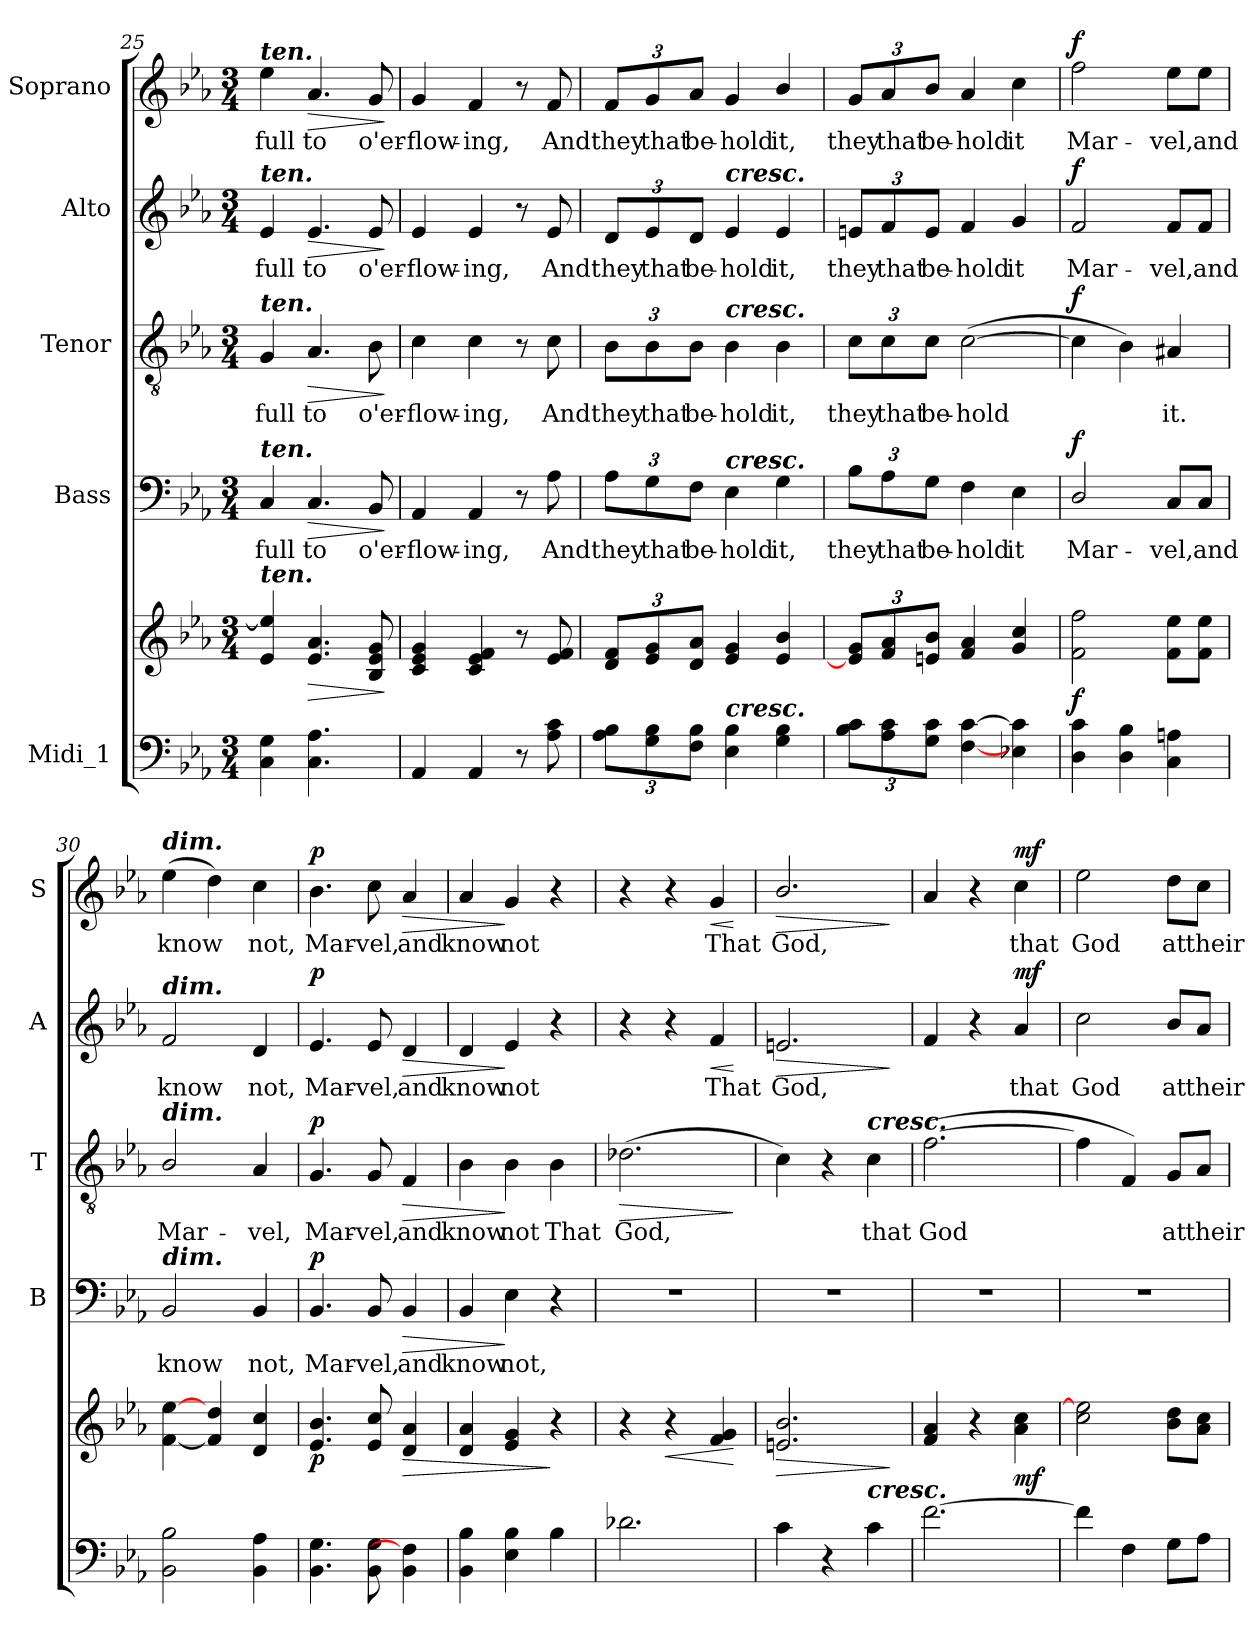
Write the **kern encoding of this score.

**kern	**kern	**dynam	**kern	**text	**dynam	**kern	**text	**dynam	**kern	**text	**dynam	**kern	**text	**dynam
*part5	*part5	*part5	*part4	*part4	*part4	*part3	*part3	*part3	*part2	*part2	*part2	*part1	*part1	*part1
*staff6	*staff5	*staff5/6	*staff4	*staff4	*staff4	*staff3	*staff3	*staff3	*staff2	*staff2	*staff2	*staff1	*staff1	*staff1
*I"Midi_1	*	*	*I"Bass	*	*	*I"Tenor	*	*	*I"Alto	*	*	*I"Soprano	*	*
*	*	*	*I'B	*	*	*I'T	*	*	*I'A	*	*	*I'S	*	*
*clefF4	*clefG2	*	*clefF4	*	*	*clefGv2	*	*	*clefG2	*	*	*clefG2	*	*
*k[b-e-a-]	*k[b-e-a-]	*	*k[b-e-a-]	*	*	*k[b-e-a-]	*	*	*k[b-e-a-]	*	*	*k[b-e-a-]	*	*
*E-:	*E-:	*	*E-:	*	*	*E-:	*	*	*E-:	*	*	*E-:	*	*
*M3/4	*M3/4	*	*M3/4	*	*	*M3/4	*	*	*M3/4	*	*	*M3/4	*	*
=25	=25	=25	=25	=25	=25	=25	=25	=25	=25	=25	=25	=25	=25	=25
!	!	!	!	!	!	!	!	!	!	!	!	!LO:TX:a:Bi:t=ten.	!	!
!	!	!	!	!	!	!	!	!	!LO:TX:a:Bi:t=ten.	!	!	!	!	!
!	!	!	!	!	!	!LO:TX:a:Bi:t=ten.	!	!	!	!	!	!	!	!
!	!	!	!LO:TX:a:Bi:t=ten.	!	!	!	!	!	!	!	!	!	!	!
!	!LO:TX:a:Bi:t=ten.	!	!	!	!	!	!	!	!	!	!	!	!	!
!	!	!	!	!LO:LY:b	!	!	!LO:LY:b	!	!	!LO:LY:b	!	!	!LO:LY:b	!
4C\ 4G\	4e-/ 4ee-/]	.	4C/	full	.	4G/	full	.	4e-/	full	.	4ee-\	full	.
!	!	!LO:HP:b	!	!LO:LY:b	!LO:HP:b	!	!LO:LY:b	!LO:HP:b	!	!LO:LY:b	!LO:HP:b	!	!LO:LY:b	!LO:HP:b
4.C\ 4.A-\	4.e-/ 4.a-/	>	4.C/	to	>	4.A-/	to	>	4.e-/	to	>	4.a-/	to	>
!	!	!	!	!LO:LY:b	!	!	!LO:LY:b	!	!	!LO:LY:b	!	!	!LO:LY:b	!
8ryy	8B-/ 8e-/ 8g/	.	8BB-/	o'er-	.	8B-\	o'er-	.	8e-/	o'er-	.	8g/	o'er-	.
.	.	]	.	.	]	.	.	]	.	.	]	.	.	]
=26	=26	=26	=26	=26	=26	=26	=26	=26	=26	=26	=26	=26	=26	=26
!	!	!	!	!LO:LY:b	!	!	!LO:LY:b	!	!	!LO:LY:b	!	!	!LO:LY:b	!
4AA-/	4c/ 4e-/ 4g/	.	4AA-/	-flow-	.	4c\	-flow-	.	4e-/	-flow-	.	4g/	-flow-	.
!	!	!	!	!LO:LY:b	!	!	!LO:LY:b	!	!	!LO:LY:b	!	!	!LO:LY:b	!
4AA-/	4c/ 4e-/ 4f/	.	4AA-/	-ing,	.	4c\	-ing,	.	4e-/	-ing,	.	4f/	-ing,	.
8r	8r	.	8r	.	.	8r	.	.	8r	.	.	8r	.	.
!	!	!	!	!LO:LY:b	!	!	!LO:LY:b	!	!	!LO:LY:b	!	!	!LO:LY:b	!
8A-\ 8c\	8e-/ 8f/	.	8A-\	And	.	8c\	And	.	8e-/	And	.	8f/	And	.
=27	=27	=27	=27	=27	=27	=27	=27	=27	=27	=27	=27	=27	=27	=27
*Xbrackettup	*Xbrackettup	*	*Xbrackettup	*	*	*	*	*	*	*	*	*	*	*
!	!	!	!	!LO:LY:b	!	!	!	!	!	!	!	!	!	!
*	*	*	*	*	*	*Xbrackettup	*	*	*	*	*	*	*	*
!	!	!	!	!	!	!	!LO:LY:b	!	!	!	!	!	!	!
*	*	*	*	*	*	*	*	*	*Xbrackettup	*	*	*	*	*
!	!	!	!	!	!	!	!	!	!	!LO:LY:b	!	!	!	!
*	*	*	*	*	*	*	*	*	*	*	*	*Xbrackettup	*	*
!	!	!	!	!	!	!	!	!	!	!	!	!	!LO:LY:b	!
12A-\ 12B-\L	12d/ 12f/L	.	12A-\L	they	.	12B-\L	they	.	12d/L	they	.	12f/L	they	.
!	!	!	!	!LO:LY:b	!	!	!LO:LY:b	!	!	!LO:LY:b	!	!	!LO:LY:b	!
12G\ 12B-\	12e-/ 12g/	.	12G\	that	.	12B-\	that	.	12e-/	that	.	12g/	that	.
!	!	!	!	!LO:LY:b	!	!	!LO:LY:b	!	!	!LO:LY:b	!	!	!LO:LY:b	!
12F\ 12B-\J	12d/ 12a-/J	.	12F\J	be-	.	12B-\J	be-	.	12d/J	be-	.	12a-/J	be-	.
!	!	!	!	!	!	!	!	!	!LO:TX:a:Bi:t=cresc.	!	!	!	!	!
!	!	!	!	!	!	!LO:TX:a:Bi:t=cresc.	!	!	!	!	!	!	!	!
!	!	!	!LO:TX:a:Bi:t=cresc.	!	!	!	!	!	!	!	!	!	!	!
!LO:TX:a:Bi:t=cresc.	!	!	!	!	!	!	!	!	!	!	!	!	!	!
!	!	!	!	!LO:LY:b	!	!	!LO:LY:b	!	!	!LO:LY:b	!	!	!LO:LY:b	!
4E-\ 4B-\	4e-/ 4g/	.	4E-\	-hold	.	4B-\	-hold	.	4e-/	-hold	.	4g/	-hold	.
!	!	!	!	!LO:LY:b	!	!	!LO:LY:b	!	!	!LO:LY:b	!	!	!LO:LY:b	!
4G\ 4B-\	4e-/ 4b-/	.	4G\	it,	.	4B-\	it,	.	4e-/	it,	.	4b-/	it,	.
=28	=28	=28	=28	=28	=28	=28	=28	=28	=28	=28	=28	=28	=28	=28
!	!	!	!	!LO:LY:b	!	!	!LO:LY:b	!	!	!LO:LY:b	!	!	!LO:LY:b	!
12B-\ 12c\L	12e/] 12g/L	.	12B-\L	they	.	12c\L	they	.	12en/L	they	.	12g/L	they	.
!	!	!	!	!LO:LY:b	!	!	!LO:LY:b	!	!	!LO:LY:b	!	!	!LO:LY:b	!
12A-\ 12c\	12f/ 12a-/	.	12A-\	that	.	12c\	that	.	12f/	that	.	12a-/	that	.
!	!	!	!	!LO:LY:b	!	!	!LO:LY:b	!	!	!LO:LY:b	!	!	!LO:LY:b	!
12G\ 12c\J	12en/ 12b-/J	.	12G\J	be-	.	12c\J	be-	.	12e/J	be-	.	12b-/J	be-	.
!	!	!	!	!LO:LY:b	!	!	!LO:LY:b	!	!	!LO:LY:b	!	!	!LO:LY:b	!
[4F\ [4c\	4f/ 4a-/	.	4F\	-hold	.	(>[2c\	-hold	.	4f/	-hold	.	4a-/	-hold	.
!	!	!	!	!LO:LY:b	!	!	!	!	!	!LO:LY:b	!	!	!LO:LY:b	!
4E-X\ 4c\]	4g/ 4cc/	.	4E-\	it	.	.	.	.	4g/	it	.	4cc\	it	.
!!LO:PB:g=z
=29	=29	=29	=29	=29	=29	=29	=29	=29	=29	=29	=29	=29	=29	=29
!	!	!LO:DY:b	!	!LO:LY:b	!LO:DY:b	!	!	!LO:DY:b	!	!LO:LY:b	!LO:DY:b	!	!LO:LY:b	!LO:DY:b
4D\ 4c\	2f\ 2ff\	f	2D/	Mar-	f	4c\]	.	f	2f/	Mar-	f	2ff\	Mar-	f
4D\ 4B-\	.	.	.	.	.	4B-\)	.	.	.	.	.	.	.	.
!	!	!	!	!LO:LY:b	!	!	!LO:LY:b	!	!	!LO:LY:b	!	!	!LO:LY:b	!
4C\ 4An\	8f\ 8ee-\L	.	8C/L	-vel,	.	4A#X/	it.	.	8f/L	-vel,	.	8ee-\L	-vel,	.
!	!	!	!	!LO:LY:b	!	!	!	!	!	!LO:LY:b	!	!	!LO:LY:b	!
.	8f\ 8ee-\J	.	8C/J	and	.	.	.	.	8f/J	and	.	8ee-\J	and	.
=30	=30	=30	=30	=30	=30	=30	=30	=30	=30	=30	=30	=30	=30	=30
!	!	!	!	!	!	!	!	!	!	!	!	!LO:TX:a:Bi:t=dim.	!	!
!	!	!	!	!	!	!	!	!	!LO:TX:a:Bi:t=dim.	!	!	!	!	!
!	!	!	!	!	!	!LO:TX:a:Bi:t=dim.	!	!	!	!	!	!	!	!
!	!	!	!LO:TX:a:Bi:t=dim.	!	!	!	!	!	!	!	!	!	!	!
!	!	!	!	!LO:LY:b	!	!	!LO:LY:b	!	!	!LO:LY:b	!	!	!LO:LY:b	!
2BB-\ 2B-\	[4f\ [4ee-\	.	2BB-/	know	.	2B-/	Mar-	.	2f/	know	.	(>4ee-\	know	.
.	4f/] 4dd/	.	.	.	.	.	.	.	.	.	.	4dd\)	.	.
!	!	!	!	!LO:LY:b	!	!	!LO:LY:b	!	!	!LO:LY:b	!	!	!LO:LY:b	!
4BB-\ 4A-i\	4d/ 4cc/	.	4BB-/	not,	.	4A-i/	-vel,	.	4d/	not,	.	4cc\	not,	.
=31	=31	=31	=31	=31	=31	=31	=31	=31	=31	=31	=31	=31	=31	=31
!	!	!LO:DY:b	!	!LO:LY:b	!LO:DY:b	!	!LO:LY:b	!LO:DY:b	!	!LO:LY:b	!LO:DY:b	!	!LO:LY:b	!LO:DY:b
4.BB-\ 4.G\	4.e-/ 4.b-/	p	4.BB-/	Mar-	p	4.G/	Mar-	p	4.e-/	Mar-	p	4.b-\	Mar-	p
!	!	!	!	!LO:LY:b	!	!	!LO:LY:b	!	!	!LO:LY:b	!	!	!LO:LY:b	!
8BB-\ 8G\	8e-/ 8cc/	.	8BB-/	-vel,	.	8G/	-vel,	.	8e-/	-vel,	.	8cc\	-vel,	.
!	!	!LO:HP:b	!	!LO:LY:b	!LO:HP:b	!	!LO:LY:b	!LO:HP:b	!	!LO:LY:b	!LO:HP:b	!	!LO:LY:b	!LO:HP:b
4BB-\ 4F\]	4d/ 4a-/	>	4BB-/	and	>	4F/	and	>	4d/	and	>	4a-/	and	>
=32	=32	=32	=32	=32	=32	=32	=32	=32	=32	=32	=32	=32	=32	=32
!	!	!	!	!LO:LY:b	!	!	!LO:LY:b	!	!	!LO:LY:b	!	!	!LO:LY:b	!
4BB-\ 4B-\	4d/ 4a-/	.	4BB-/	know	.	4B-\	know	.	4d/	know	.	4a-/	know	.
!	!	!	!	!LO:LY:b	!	!	!LO:LY:b	!	!	!LO:LY:b	!	!	!LO:LY:b	!
4E-\ 4B-\	4e-/ 4g/	.	4E-\	not,	]	4B-\	not	]	4e-/	not	]	4g/	not	]
!	!	!	!	!	!	!	!LO:LY:b	!	!	!	!	!	!	!
4B-\	4r	]	4r	.	.	4B-\	That	.	4r	.	.	4r	.	.
=33	=33	=33	=33	=33	=33	=33	=33	=33	=33	=33	=33	=33	=33	=33
!	!	!	!	!	!	!	!LO:LY:b	!LO:HP:b	!	!	!	!	!	!
2.d-X\	4r	.	2.r	.	.	(>2.d-X\	God,	>	4r	.	.	4r	.	.
!	!	!LO:HP:b	!	!	!	!	!	!	!	!	!	!	!	!
.	4r	<	.	.	.	.	.	.	4r	.	.	4r	.	.
!	!	!	!	!	!	!	!	!	!	!LO:LY:b	!LO:HP:b	!	!LO:LY:b	!LO:HP:b
.	4f/ 4g/	.	.	.	.	.	.	.	4f/	That	<	4g/	That	<
.	.	[	.	.	.	.	.	]	.	.	[	.	.	[
=34	=34	=34	=34	=34	=34	=34	=34	=34	=34	=34	=34	=34	=34	=34
!	!	!LO:HP:b	!	!	!	!	!	!	!	!LO:LY:b	!LO:HP:b	!	!LO:LY:b	!LO:HP:b
4c\	(<2.en/ 2.b-/	>	2.r	.	.	4c\)	.	.	2.en/	God,	>	2.b-/	God,	>
4r	.	.	.	.	.	4r	.	.	.	.	.	.	.	.
!	!	!	!	!	!	!LO:TX:a:Bi:t=cresc.	!	!	!	!	!	!	!	!
!LO:TX:a:Bi:t=cresc.	!	!	!	!	!	!	!	!	!	!	!	!	!	!
!	!	!	!	!	!	!	!LO:LY:b	!	!	!	!	!	!	!
4c\	.	.	.	.	.	4c\	that	.	.	.	.	.	.	.
.	.	]	.	.	.	.	.	.	.	.	]	.	.	]
!!LO:PB:g=z
=35	=35	=35	=35	=35	=35	=35	=35	=35	=35	=35	=35	=35	=35	=35
!	!	!	!	!	!	!	!LO:LY:b	!	!	!	!	!	!	!
[2.f\	4f/ 4a-/	.	2.r	.	.	(<[2.f\	God	.	4f/	.	.	4a-/	.	.
.	4r	.	.	.	.	.	.	.	4r	.	.	4r	.	.
!	!	!LO:DY:b	!	!	!	!	!	!	!	!LO:LY:b	!LO:DY:b	!	!LO:LY:b	!LO:DY:b
.	4a-\ 4cc\	mf	.	.	.	.	.	.	4a-/	that	mf	4cc\	that	mf
=36	=36	=36	=36	=36	=36	=36	=36	=36	=36	=36	=36	=36	=36	=36
!	!	!	!	!	!	!	!	!	!	!LO:LY:b	!	!	!LO:LY:b	!
4f\]	2cc\ 2ee-\]	.	2.r	.	.	4f\]	.	.	2cc\	God	.	2ee-\	God	.
4F\)	.	.	.	.	.	4F/)	.	.	.	.	.	.	.	.
!	!	!	!	!	!	!	!LO:LY:b	!	!	!LO:LY:b	!	!	!LO:LY:b	!
8G\L	8b-\ 8dd\L	.	.	.	.	8G/L	at	.	8b-/L	at	.	8dd\L	at	.
!	!	!	!	!	!	!	!LO:LY:b	!	!	!LO:LY:b	!	!	!LO:LY:b	!
8A-\J	8a-\ 8cc\J	.	.	.	.	8A-/J	their	.	8a-/J	their	.	8cc\J	their	.
=	=	=	=	=	=	=	=	=	=	=	=	=	=	=
*-	*-	*-	*-	*-	*-	*-	*-	*-	*-	*-	*-	*-	*-	*-
